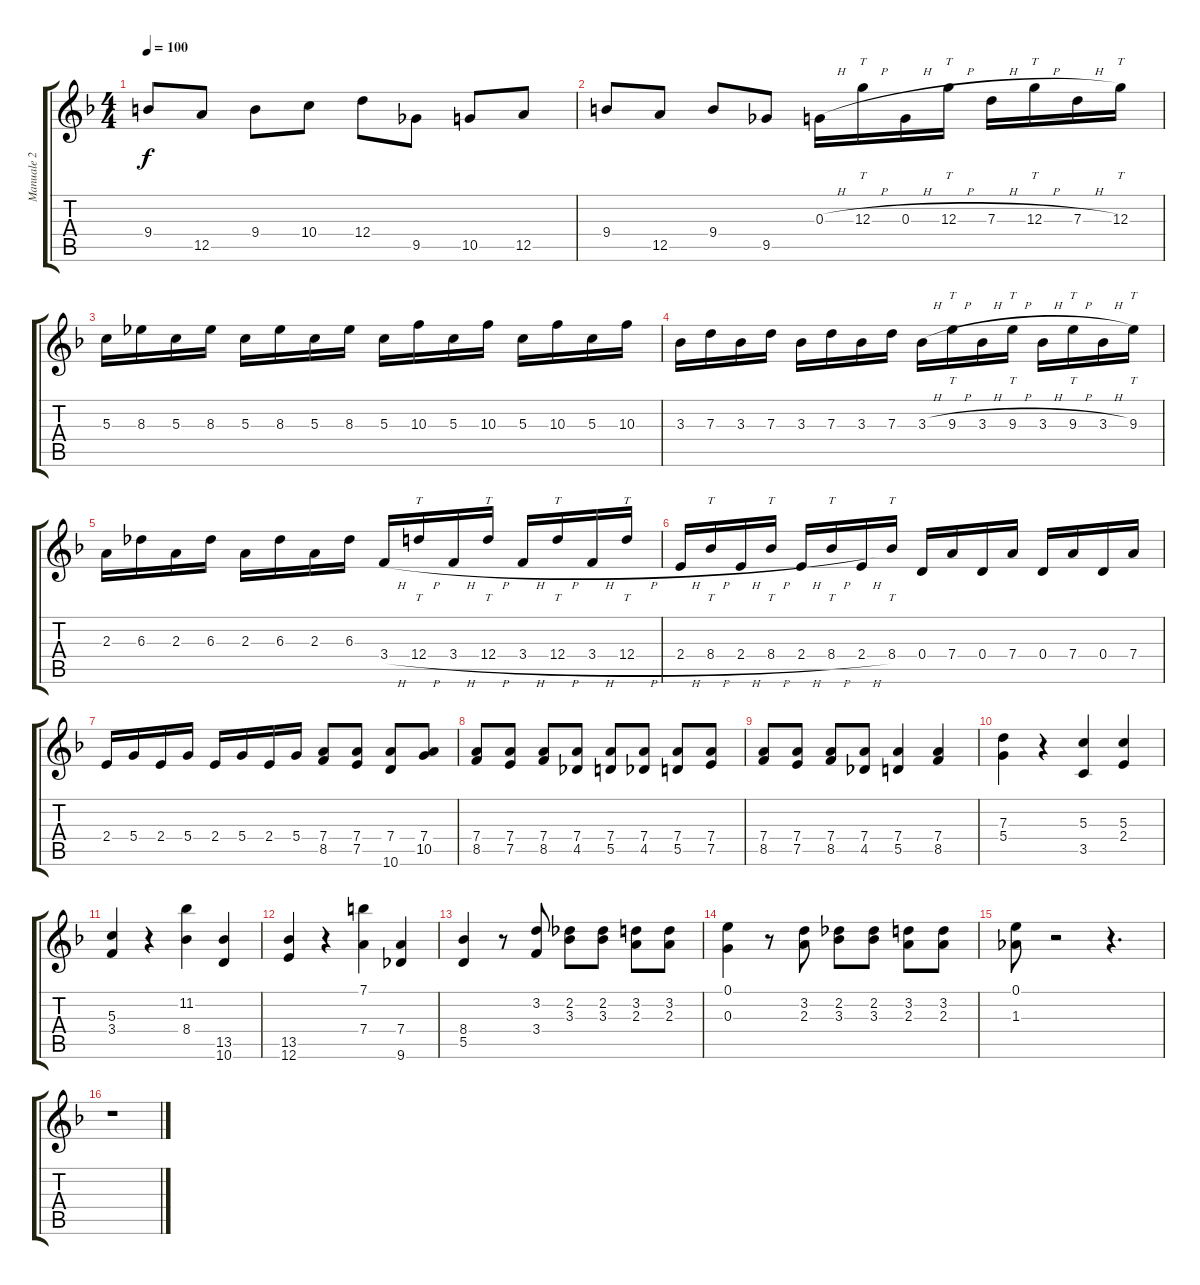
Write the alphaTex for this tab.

\track ("Manuale 2" "Manuale 2") {instrument overdrivenguitar}
\staff {score tabs}
\tuning (E4 B3 G3 D3 A2 E2) {hide}
\ts (4 4)
\tempo 100
\clef g2
\ks dminor
9.4.8{dy f} 12.5.8 9.4.8 10.4.8 12.4.8 9.5.8 10.5.8 12.5.8 |
9.4.8 12.5.8 9.4.8 9.5.8 0.3{h}.16 12.3{h}.16{tt} 0.3{h}.16 12.3{h}.16{tt} 7.3{h}.16 12.3{h}.16{tt} 7.3{h}.16 12.3.16{tt} |
5.3.16 8.3.16 5.3.16 8.3.16 5.3.16 8.3.16 5.3.16 8.3.16 5.3.16 10.3.16 5.3.16 10.3.16 5.3.16 10.3.16 5.3.16 10.3.16 |
3.3.16 7.3.16 3.3.16 7.3.16 3.3.16 7.3.16 3.3.16 7.3.16 3.3{h}.16 9.3{h}.16{tt} 3.3{h}.16 9.3{h}.16{tt} 3.3{h}.16 9.3{h}.16{tt} 3.3{h}.16 9.3.16{tt} |
2.3.16 6.3.16 2.3.16 6.3.16 2.3.16 6.3.16 2.3.16 6.3.16 3.4{h}.16 12.4{h}.16{tt} 3.4{h}.16 12.4{h}.16{tt} 3.4{h}.16 12.4{h}.16{tt} 3.4{h}.16 12.4{h}.16{tt} |
2.4{h}.16 8.4{h}.16{tt} 2.4{h}.16 8.4{h}.16{tt} 2.4{h}.16 8.4{h}.16{tt} 2.4{h}.16 8.4.16{tt} 0.4.16 7.4.16 0.4.16 7.4.16 0.4.16 7.4.16 0.4.16 7.4.16 |
2.4.16 5.4.16 2.4.16 5.4.16 2.4.16 5.4.16 2.4.16 5.4.16 (7.4 8.5).8 (7.4 7.5).8 (7.4 10.6).8 (7.4 10.5).8 |
(7.4 8.5).8 (7.4 7.5).8 (7.4 8.5).8 (7.4 4.5).8 (7.4 5.5).8 (7.4 4.5).8 (7.4 5.5).8 (7.4 7.5).8 |
(7.4 8.5).8 (7.4 7.5).8 (7.4 8.5).8 (7.4 4.5).8 (7.4 5.5).4 (7.4 8.5).4 |
(7.3 5.4).4 r.4 (5.3 3.5).4 (5.3 2.4).4 |
(5.3 3.4).4 r.4 (11.2 8.4).4 (13.5 10.6).4 |
(13.5 12.6).4 r.4 (7.1 7.4).4 (7.4 9.6).4 |
(8.4 5.5).4 r.8 (3.2 3.4).8 (2.2 3.3).8 (2.2 3.3).8 (3.2 2.3).8 (3.2 2.3).8 |
(0.1 0.3).4 r.8 (3.2 2.3).8 (2.2 3.3).8 (2.2 3.3).8 (3.2 2.3).8 (3.2 2.3).8 |
(0.1 1.3).8 r.2 r.4{d} |
r.1
